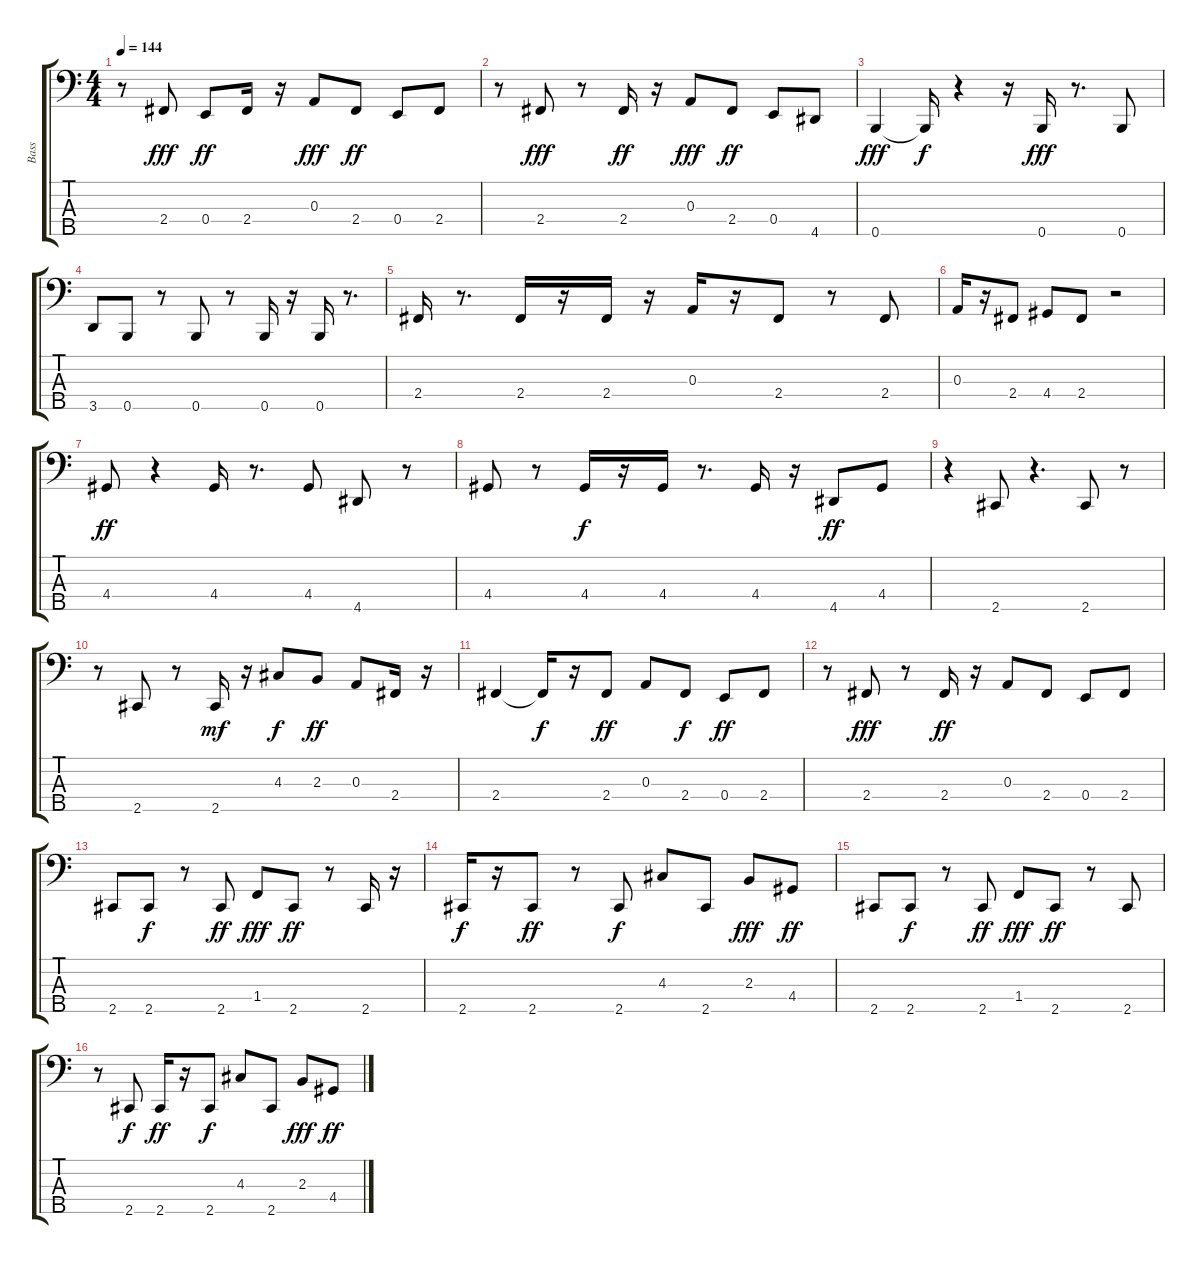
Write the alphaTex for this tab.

\track ("Bass" "Bass") {instrument electricbassfinger}
\staff {score tabs}
\tuning (G2 D2 A1 E1 B0) {hide}
\ts (4 4)
\tempo 144
\clef f4
\ks c
r.8{dy fff} 2.4.8 0.4.8{dy ff} 2.4.16 r.16 0.3.8{dy fff} 2.4.8{dy ff} 0.4.8 2.4.8 |
r.8 2.4.8{dy fff} r.8 2.4.16{dy ff} r.16 0.3.8{dy fff} 2.4.8{dy ff} 0.4.8 4.5.8 |
0.5.4{dy fff} 0.5{t}.16{dy f} r.4 r.16 0.5.16{dy fff} r.8{d} 0.5.8 |
3.5.8 0.5.8 r.8 0.5.8 r.8 0.5.16 r.16 0.5.16 r.8{d} |
2.4.16 r.8{d} 2.4.16 r.16 2.4.16 r.16 0.3.16 r.16 2.4.8 r.8 2.4.8 |
0.3.16 r.16 2.4.8 4.4.8 2.4.8 r.2 |
4.4.8{dy ff} r.4 4.4.16 r.8{d} 4.4.8 4.5.8 r.8 |
4.4.8 r.8 4.4.16{dy f} r.16 4.4.16 r.8{d} 4.4.16 r.16 4.5.8{dy ff} 4.4.8 |
r.4 2.5.8 r.4{d} 2.5.8 r.8 |
r.8 2.5.8 r.8 2.5.16{dy mf} r.16 4.3.8{dy f} 2.3.8{dy ff} 0.3.8 2.4.16 r.16 |
2.4.4 2.4{t}.16{dy f} r.16 2.4.8{dy ff} 0.3.8 2.4.8{dy f} 0.4.8{dy ff} 2.4.8 |
r.8 2.4.8{dy fff} r.8 2.4.16{dy ff} r.16 0.3.8 2.4.8 0.4.8 2.4.8 |
2.5.8 2.5.8{dy f} r.8 2.5.8{dy ff} 1.4.8{dy fff} 2.5.8{dy ff} r.8 2.5.16 r.16 |
2.5.16{dy f} r.16 2.5.8{dy ff} r.8 2.5.8{dy f} 4.3.8 2.5.8 2.3.8{dy fff} 4.4.8{dy ff} |
2.5.8 2.5.8{dy f} r.8 2.5.8{dy ff} 1.4.8{dy fff} 2.5.8{dy ff} r.8 2.5.8 |
r.8 2.5.8{dy f} 2.5.16{dy ff} r.16 2.5.8{dy f} 4.3.8 2.5.8 2.3.8{dy fff} 4.4.8{dy ff}
